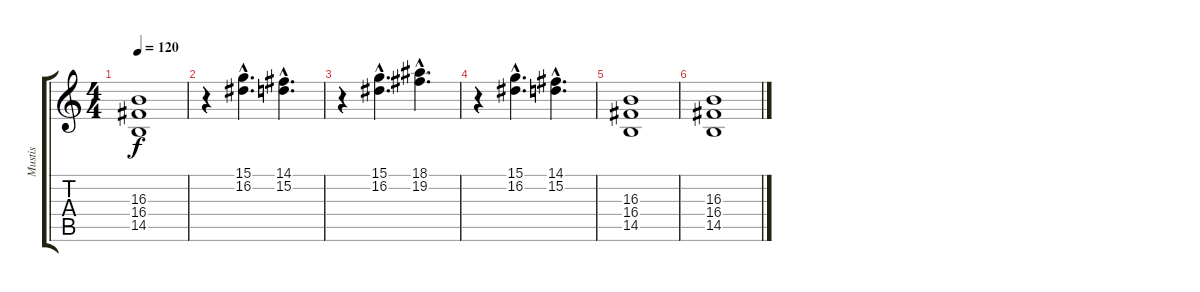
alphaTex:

\track ("Mustis" "Mustis") {instrument choiraahs}
\staff {score tabs}
\tuning (E4 B3 G3 D3 A2 E2) {hide}
\ts (4 4)
\tempo 120
\clef g2
\ks c
(16.3 16.4 14.5).1{dy f} |
r.4 (15.1{hac} 16.2{hac}).4{d} (14.1{hac} 15.2{hac}).4{d} |
r.4 (15.1{hac} 16.2{hac}).4{d} (18.1{hac} 19.2{hac}).4{d} |
r.4 (15.1{hac} 16.2{hac}).4{d} (14.1{hac} 15.2{hac}).4{d} |
(16.3 16.4 14.5).1 |
(16.3 16.4 14.5).1
